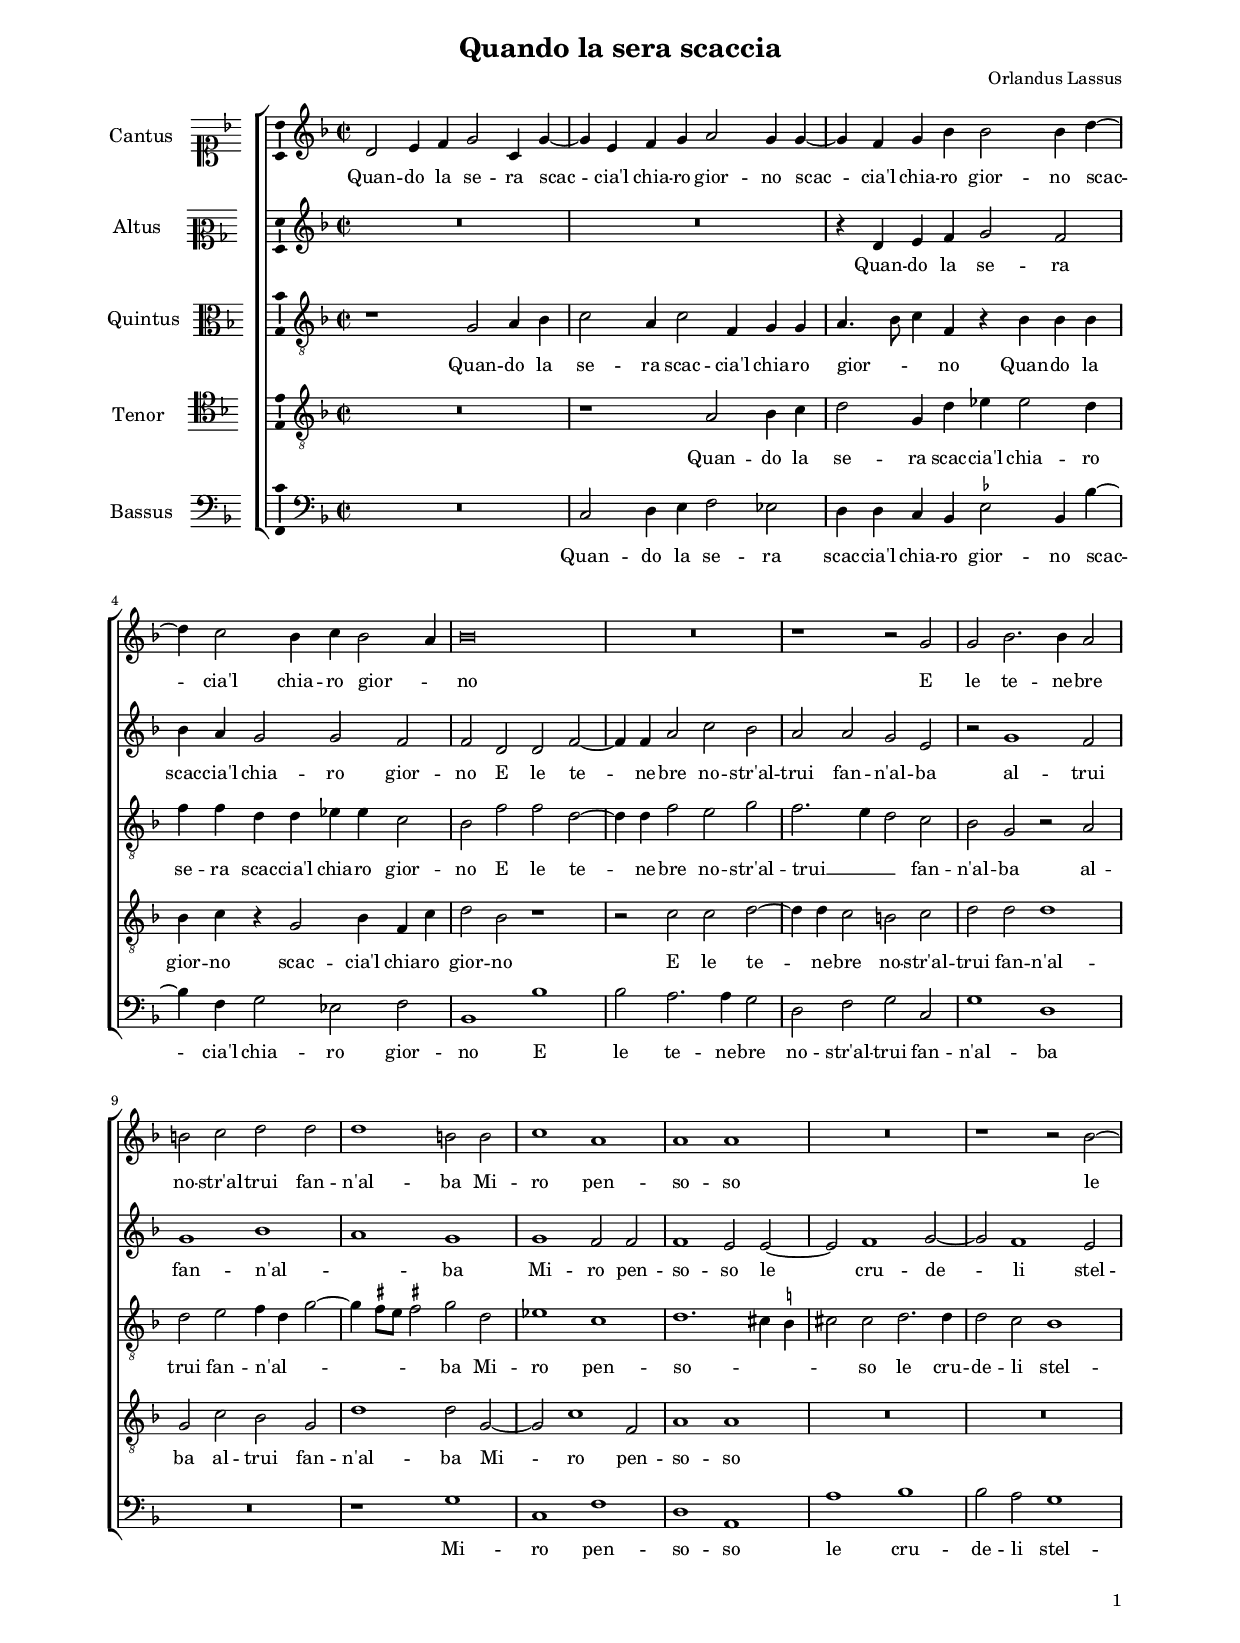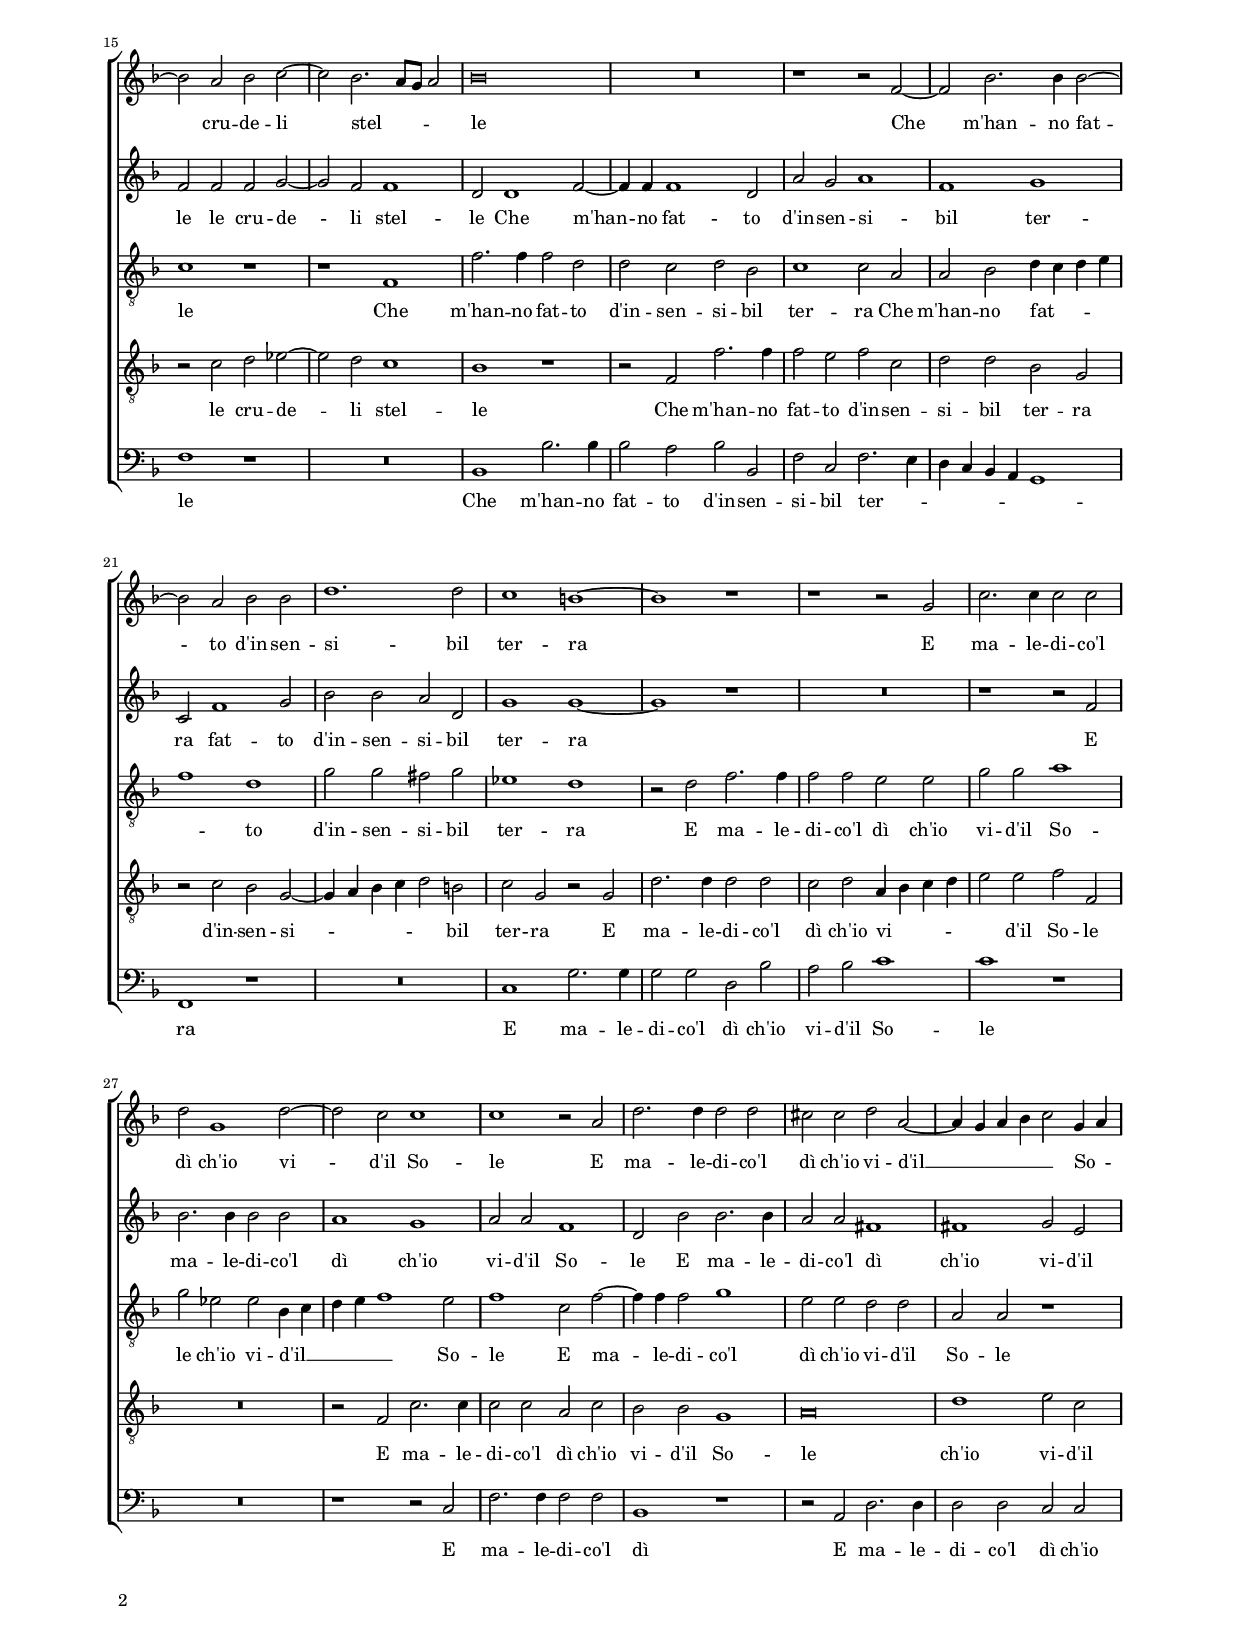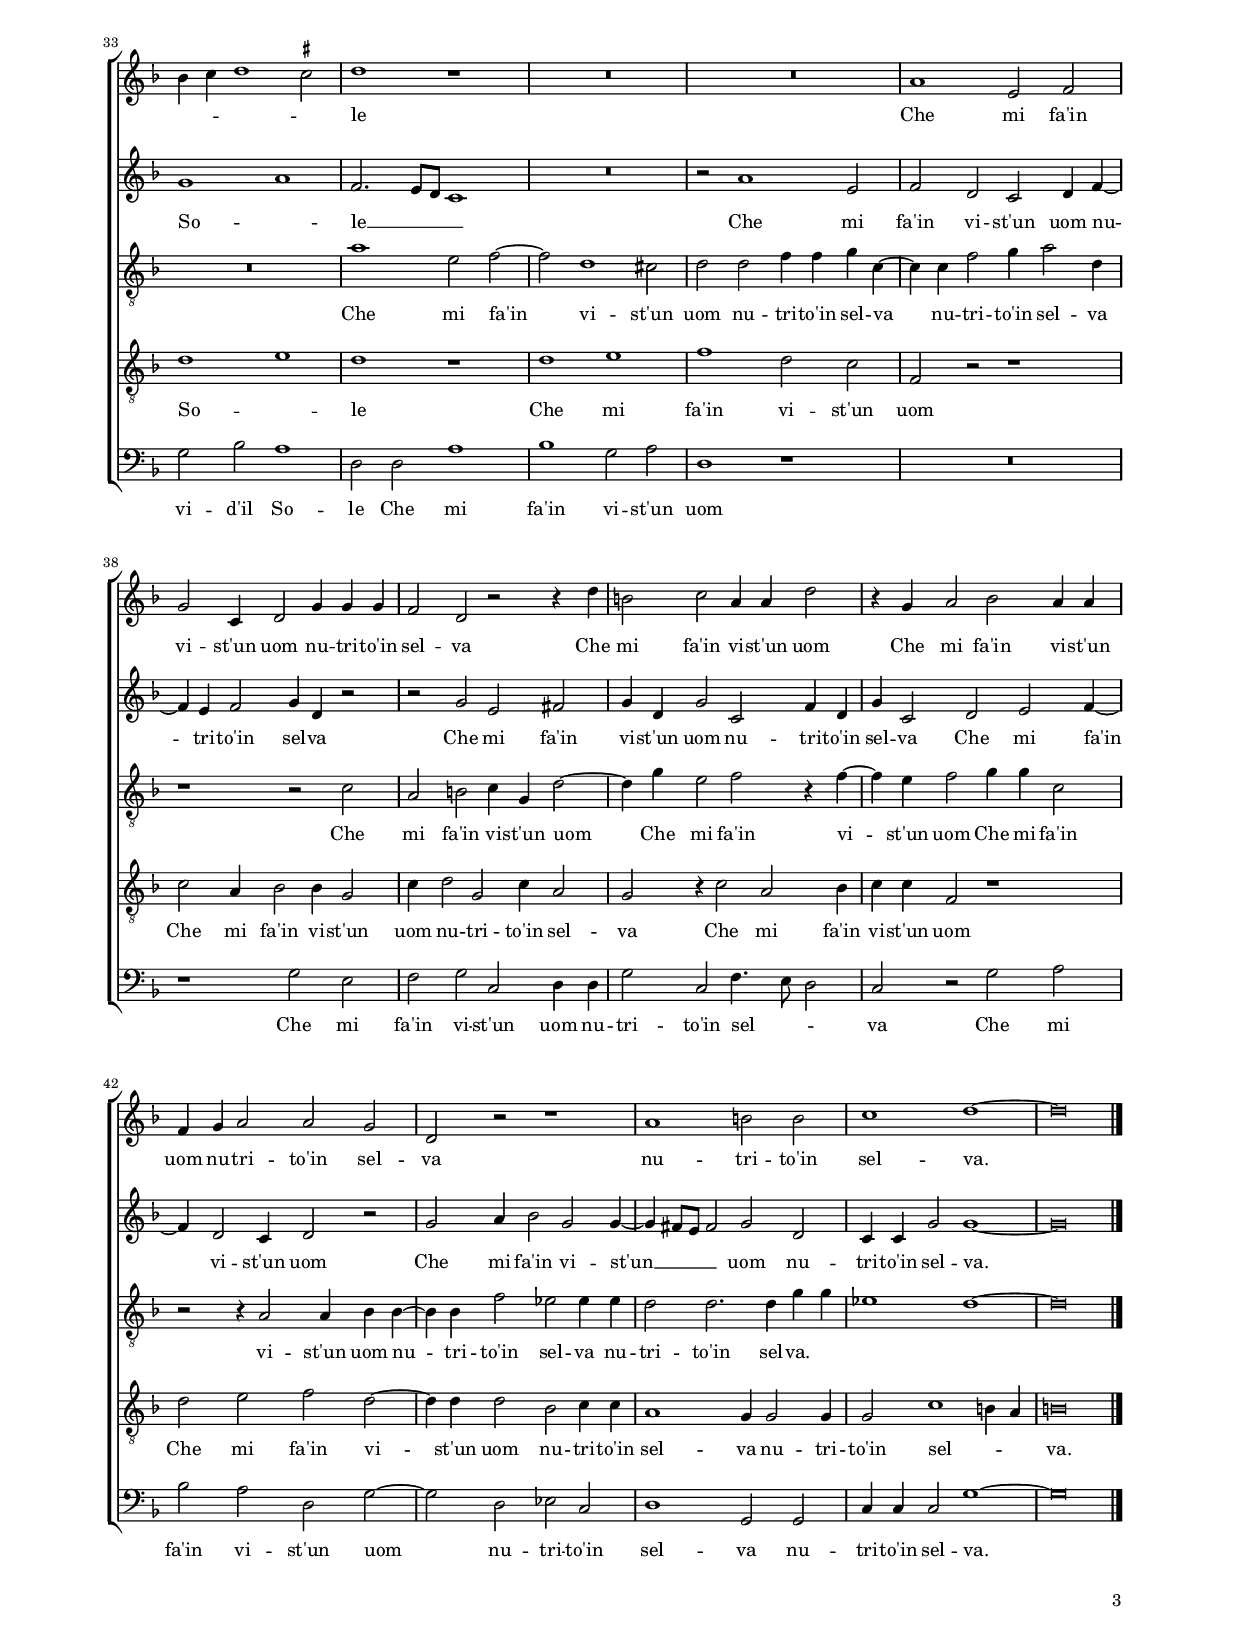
\header
{
  title="Quando la sera scaccia"
  composer="Orlandus Lassus"
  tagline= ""
}

\version "2.24.1"
\language deutsch
#(set-global-staff-size 15)
% #(set-default-paper-size "letter")
#(ly:set-option 'point-and-click #f)

	
\paper
	{
	top-margin = 1.8 \cm
	bottom-margin = 1.2 \cm
	left-margin = 2 \cm
	right-margin = 2 \cm
	ragged-bottom = ##f
	ragged-last-bottom = ##f
	print-page-number = ##f
	system-system-spacing = #'((basic-distance . 16) (minimum-distance . 14) (padding . 5) (strechability . 150))
	oddFooterMarkup=\markup   \fill-line { "" \fromproperty #'page:page-number-string }
	evenFooterMarkup=\markup  \fill-line { \fromproperty #'page:page-number-string "" }
	last-bottom-spacing = #'((basic-distance . 12) (minimum-distance . 7) (padding . 4))
%	systems-per-page = 3
%	min-systems-per-page = 3
	markup-system-spacing.basic-distance = #12
	}

	
global = {
	\key f \major
	\time 2/2 \set Score.measureLength = #(ly:make-moment 2/1)
	\skip 1*2*46 \bar "|."
	}

	ficta = { \once \set suggestAccidentals = ##t }
	
	forget = #(define-music-function (music) (ly:music?) #{
		\accidentalStyle forget
		$music
		\accidentalStyle default
		#})
	
	m = \melisma
	me = \melismaEnd



incipitcantus = \markup { \score {
	{
	\set Staff.instrumentName = \markup { \fontsize #1 "Cantus" }
	\key f \major
	\clef soprano
	s4 \bar ""
	}
	\layout  {
	raggedright = ##t
	indent = 1.6 \cm
	line-width = 2.4\cm
	\context { \Staff \remove Time_signature_engraver }
	\override Staff.Clef.Y-extent = #'(0 . 0)
	}} \hspace #1 }
	
      
incipitaltus = \markup { \score {
	{
	\set Staff.instrumentName = \markup { \fontsize #1 "Altus" }
	\key f \major
	\clef mezzosoprano
	s4 \bar ""
	}
	\layout  {
	raggedright = ##t
	indent = 1.6 \cm
	line-width = 2.4\cm
	\context { \Staff \remove Time_signature_engraver }
	\override Staff.Clef.Y-extent = #'(0 . 0)
	}} \hspace #1 }
      
      
incipitquintus = \markup { \score {
	{
	\set Staff.instrumentName = \markup { \fontsize #1 "Quintus" }
	\key f \major
	\clef alto
	s4 \bar ""
	}
	\layout  {
	raggedright = ##t
	indent = 1.6 \cm
	line-width = 2.4\cm
	\context { \Staff \remove Time_signature_engraver }
	\override Staff.Clef.Y-extent = #'(0 . 0)
	}} \hspace #1 }


incipittenor = \markup { \score {
	{
	\set Staff.instrumentName = \markup { \fontsize #1 "Tenor" }
	\key f \major
	\clef tenor
	s4 \bar ""
	}
	\layout  {
	raggedright = ##t
	indent = 1.6 \cm
	line-width = 2.4\cm
	\context { \Staff \remove Time_signature_engraver }
	\override Staff.Clef.Y-extent = #'(0 . 0)
	}} \hspace #1 }
      
      
incipitbassus = \markup { \score {
	{
	\set Staff.instrumentName = \markup { \fontsize #1 "Bassus" }
	\key f \major
	\clef bass
	s4 \bar ""
	}
	\layout  {
	raggedright = ##t
	indent = 1.6 \cm
	line-width = 2.4\cm
	\context { \Staff \remove Time_signature_engraver }
	\override Staff.Clef.Y-extent = #'(0 . 0)
	}} \hspace #1 }


cantus =  \relative c''
	{
	d,2 e4 f g2 c,4 g'4~ 
	g4 e f g a2 g4 g~
	g4 f g b b2 b4 d~
	d4 c2 b4 c b2 \m a4 \me
%5
	b\breve |
	R\breve
	r1 r2 g
	g2 b2. b4 a2
	h2 c d d
%10
	d1 h2 h |
	c1 a
	a1 a
	R\breve
	r1 r2 b~
%15
	b2 a b c~ |
	c2 b2. \m a8 g a2 \me
	b\breve
	R\breve
	r1 r2 f~
%20
	f2 b2. b4 b2~ |
	b2 a b b
	d1. d2
	c1 h~
	h1 r
%25
	r1 r2 g |
	c2. c4 c2 c
	d2 g,1 d'2~
	d2 c c1
	c1 r2 a
%30
	d2. d4 d2 d |
	cis2 cis d a~
	a4 \m g a b c2 \me g4 \m a
	b4 c d1 \ficta cis2 \me
	d1 r
%35
	R\breve |
	R\breve
	a1 e2 f
	g2 c,4 d2 g4 g g
	f2 d r r4 d'
%40
	h2 c a4 a d2 |
	r4 g, a2 b a4 a
	f4 g a2 a g
	d2 r r1
	a'1 h2 h
%45
	c1 d~
	d\breve |
	}


altus =  \relative c'
	{
	R\breve
	R\breve
	r4 d e f g2 f
	b4 a g2 g f
%5
	f2 d d f~ |
	f4 f a2 c b
	a2 a g e
	r2 g1 f2
	g1 b \m
%10
	a1 \me g |
	g1 f2 f
	f1 e2 e~
	e2 f1 g2~
	g2 f1 e2
%15
	f2 f f g~ |
	g2 f f1
	d2 d1 f2~
	f4 f f1 d2
	a'2 g a1
%20
	f1 g |
	c,2 f1 g2
	b2 b a2 d,
	g1 g~
	g1 r
%25
	R\breve |
	r1 r2 f
	b2. b4 b2 b
	a1 g
	a2 a f1
%30
	d2 b' b2. b4 |
	a2 a fis1
	fis1 g2 e
	g1 \m a \me
	f2. \m e8 d c1 \me
%35
	R\breve |
	r2 a'1 e2
	f2 d c d4 f~
	f4 e f2 g4 d r2
	r2 g e fis
%40
	g4 d g2 c, f4 d |
	g4 c,2 d e f4~
	f4 d2 c4 d2 r
	g2 a4 b2 g g4~
	g4 \m fis8 e fis2 \me g d
%45
	c4 c g'2 g1~
	g\breve |
	}


quintus =  \relative c'
	{
	r1 g2 a4 b
	c2 a4 c2 f,4 g g
	a4. \m b8 c4 \me f, r b b b
	f'4 f d d es es c2
%5
	b2 f' f d~ |
	d4 d f2 e g
	f2. \m e4 d2 \me c
	b2 g r a
	d2 e f4 \m d g2~
%10
	g4 \ficta fis8 e \ficta fis!2 \me g d |
	es1 c
	d1. \m cis4 \ficta h
	cis2 \me cis d2. d4
	d2 c b1
%15
	c1 r |
	r1 f,
	f'2. f4 f2 d
	d2 c d b
	c1 c2 a
%20
	a2 b d4 \m c d e |
	f1 \me d
	g2 g fis g
	es1 d
	r2 d f2. f4
%25
	f2 f e e |
	g2 g a1
	g2 es es b4 \m c
	d4 e f1 \me e2
	f1 c2 f~
%30
	f4 f f2 g1 |
	e2 e d d
	a2 a r1
	R\breve
	a'1 e2 f~
%35
	f2 d1 cis2 |
	d2 d f4 f g c,~
	c4 c f2 g4 a2 d,4
	r1 r2 c
	a2 h c4 g d'2~
%40
	d4 g e2 f r4 f~ |
	f4 e f2 g4 g c,2
	r2 r4 a2 a4 b b~
	b4 b f'2 es es4 es
	d2 d2. d4 g g
%45
	es1 d~
	d\breve |
	}

	
tenor  =  \relative c'
	{
	R\breve
	r1 a2 b4 c
	d2 g,4 d' es es2 d4
	b4 c r g2 b4 f c'
%5
	d2 b r1 |
	r2 c c d~
	d4 d c2 h c
	d2 d d1
	g,2 c b g
%10
	d'1 d2 g,~ |
	g2 c1 f,2
	a1 a
	R\breve
	R\breve
%15
	r2 c d es~ |
	es2 d c1
	b1 r
	r2 f f'2. f4
	f2 e f c
%20
	d2 d b g |
	r2 c b g~
	g4 \m a b c d2 \me h
	c2 g r g
	d'2. d4 d2 d
%25
	c2 d a4 \m b c d |
	e2 \me e f f,
	R\breve
	r2 f c'2. c4
	c2 c a c
%30
	b2 b g1 |
	a\breve
	d1 e2 c
	d1 \m e \me
	d1 r
%35
	d1 e |
	f1 d2 c
	f,2 r r1
	c'2 a4 b2 b4 g2
	c4 d2 g, c4 a2
%40
	g2 r4 c2 a b4 |
	c4 c f,2 r1
	d'2 e f d~
	d4 d d2 b c4 c
	a1 g4 g2 g4
%45
	g2 c1 \m h4 a \me
	h\breve |
	}


bassus  =  \relative c
	{
	R\breve
	c2 d4 e f2 es
	d4 d c b \ficta es2 b4 b'~
	b4 f g2 es f
%5
	b,1 b' |
	b2 a2. a4 g2
	d2 f g c,
	g'1 d
	R\breve
%10
	r1 g |
	c,1 f
	d1 a
	a'1 b
	b2 a g1
%15
	f1 r |
	R\breve
	b,1 b'2. b4
	b2 a b b,
	f'2 c f2. \m e4
%20
	d4 c b a g1 \me |
	f1 r
	R\breve
	c'1 g'2. g4
	g2 g d b'
%25
	a2 b c1 |
	c1 r
	R\breve
	r1 r2 c,
	f2. f4 f2 f
%30
	b,1 r |
	r2 a d2. d4
	d2 d c c
	g'2 b a1
	d,2 d a'1
%35
	b1 g2 a |
	d,1 r
	R\breve
	r1 g2 e
	f2 g c,2 d4 d
%40
	g2 c, f4. \m e8 d2 \me |
	c2 r g' a
	b2 a d, g~
	g2 d es c
	d1 g,2 g
%45
	c4 c c2 g'1~
	g\breve |
	}

lyricscantus = \lyricmode {
	Quan -- do la se -- ra scac -- cia'l chia -- ro gior -- no
	scac -- cia'l chia -- ro gior -- no
	scac -- cia'l chia -- ro gior -- no
	E le te -- ne -- bre no -- str'al -- trui fan -- n'al -- ba
	Mi -- ro pen -- so -- so le cru -- de -- li stel -- le
	Che m'han -- no fat -- to d'in -- sen -- si -- bil ter -- ra
	E ma -- le -- di -- co'l dì ch'io vi -- d'il So -- le
	E ma -- le -- di -- co'l dì ch'io vi -- d'il __ So -- le
	Che mi fa'in vi -- st'un uom nu -- tri -- to'in sel -- va
	Che mi fa'in vi -- st'un uom
	Che mi fa'in vi -- st'un uom nu -- tri -- to'in sel -- va
	nu -- tri -- to'in sel -- va.
	}


lyricsaltus = \lyricmode {
	Quan -- do la se -- ra scac -- cia'l chia -- ro gior -- no
	E le te -- ne -- bre no -- str'al -- trui fan -- n'al -- ba
	al -- trui fan -- n'al -- ba
	Mi -- ro pen -- so -- so le cru -- de -- li stel -- le
	le cru -- de -- li stel -- le
	Che m'han -- no fat -- to d'in -- sen -- si -- bil ter -- ra
	fat -- to d'in -- sen -- si -- bil ter -- ra
	E ma -- le -- di -- co'l dì ch'io vi -- d'il So -- le
	E ma -- le -- di -- co'l dì ch'io vi -- d'il So -- le __
	Che mi fa'in vi -- st'un uom nu -- tri -- to'in sel -- va
	Che mi fa'in vi -- st'un uom nu -- tri -- to'in sel -- va
	Che mi fa'in vi -- st'un uom
	Che mi fa'in vi -- st'un __ uom nu -- tri -- to'in sel -- va.
	}


lyricsquintus = \lyricmode {
	Quan -- do la se -- ra scac -- cia'l chia -- ro gior -- no
	Quan -- do la se -- ra scac -- cia'l chia -- ro gior -- no
	E le te -- ne -- bre no -- str'al -- trui __ fan -- n'al -- ba
	al -- trui fan -- n'al -- ba
	Mi -- ro pen -- so -- so le cru -- de -- li stel -- le
	Che m'han -- no fat -- to d'in -- sen -- si -- bil ter -- ra
	Che m'han -- no fat -- to d'in -- sen -- si -- bil ter -- ra
	E ma -- le -- di -- co'l dì ch'io vi -- d'il So -- le
	ch'io vi -- d'il __ So -- le
	E ma -- le -- di -- co'l dì ch'io vi -- d'il So -- le
	Che mi fa'in vi -- st'un uom nu -- tri -- to'in sel -- va
	nu -- tri -- to'in sel -- va
	Che mi fa'in vi -- st'un uom
	Che mi fa'in vi -- st'un uom
	Che mi fa'in vi -- st'un uom nu -- tri -- to'in sel -- va
	nu -- tri -- to'in sel -- va.
	}


lyricstenor = \lyricmode {
	Quan -- do la se -- ra scac -- cia'l chia -- ro gior -- no
	scac -- cia'l chia -- ro gior -- no
	E le te -- ne -- bre no -- str'al -- trui fan -- n'al -- ba
	al -- trui fan -- n'al -- ba
	Mi -- ro pen -- so -- so le cru -- de -- li stel -- le
	Che m'han -- no fat -- to d'in -- sen -- si -- bil ter -- ra
	d'in -- sen -- si -- bil ter -- ra
	E ma -- le -- di -- co'l dì ch'io vi -- d'il So -- le
	E ma -- le -- di -- co'l dì ch'io vi -- d'il So -- le
	ch'io vi -- d'il So -- le
	Che mi fa'in vi -- st'un uom
	Che mi fa'in vi -- st'un uom nu -- tri -- to'in sel -- va
	Che mi fa'in vi -- st'un uom
	Che mi fa'in vi -- st'un uom nu -- tri -- to'in sel -- va
	nu -- tri -- to'in sel -- va.
	}


lyricsbassus = \lyricmode {
	Quan -- do la se -- ra scac -- cia'l chia -- ro gior -- no
	scac -- cia'l chia -- ro gior -- no
	E le te -- ne -- bre no -- str'al -- trui fan -- n'al -- ba
	Mi -- ro pen -- so -- so le cru -- de -- li stel -- le
	Che m'han -- no fat -- to d'in -- sen -- si -- bil ter -- ra
	E ma -- le -- di -- co'l dì ch'io vi -- d'il So -- le
	E ma -- le -- di -- co'l dì
	E ma -- le -- di -- co'l dì ch'io vi -- d'il So -- le
	Che mi fa'in vi -- st'un uom
	Che mi fa'in vi -- st'un uom nu -- tri -- to'in sel -- va
	Che mi fa'in vi -- st'un uom nu -- tri -- to'in sel -- va
	nu -- tri -- to'in sel -- va.
	}


\score
{  
	\transpose c c {
	\new ChoirStaff \with { \override StaffGrouper.staff-staff-spacing.basic-distance = #12 }
	<<

	\new Staff << \global
	\new Voice="v1" {
		\set Staff.instrumentName=\incipitcantus
%		\set Staff.instrumentName= "S"
		\set Staff.midiInstrument = "reed organ"
		\clef violin
		\cantus }
	\new Lyrics \lyricsto "v1" {\lyricscantus }
	>>


	\new Staff << \global
	\new Voice="v2" {
		\set Staff.instrumentName=\incipitaltus
%		\set Staff.instrumentName= "A"
		\set Staff.midiInstrument = "reed organ"
		\clef violin 
		\altus}
	\new Lyrics \lyricsto "v2" {\lyricsaltus }
	>>


	\new Staff << \global
	\new Voice="v5" {
		\set Staff.instrumentName=\incipitquintus
%		\set Staff.instrumentName= "Q"
		\set Staff.midiInstrument = "reed organ"
		\clef "G_8"
		\quintus}
	\new Lyrics \lyricsto "v5" {\lyricsquintus }
	>>


	\new Staff << \global
	\new Voice="v3" {
		\set Staff.instrumentName=\incipittenor
%		\set Staff.instrumentName= "T"
		\set Staff.midiInstrument = "reed organ"
		\clef "G_8"
		\tenor }
	\new Lyrics \lyricsto "v3" {\lyricstenor }
	>>


	\new Staff << \global
	\new Voice="v4" {
		\set Staff.instrumentName=\incipitbassus
%		\set Staff.instrumentName= "B"
		\set Staff.midiInstrument = "reed organ"
		\clef bass 
		\bassus }
	\new Lyrics \lyricsto "v4" {\lyricsbassus}
	>>

	>>
	} % transpose

	\layout
	{
	indent = 2.5\cm
	\context { \Lyrics \override VerticalAxisGroup.nonstaff-relatedstaff-spacing.padding = #1.4 }
	\context { \Staff \override TimeSignature.break-visibility = #end-of-line-invisible }
	\context { \Staff \consists Ambitus_engraver }
	\context { \Score \override BarNumber.padding = #2 }
	\context { \Voice \override NoteHead.style = #'baroque }
	}
	
\midi
	{
	\tempo 2 = 90
	}
	
}


% EOF
